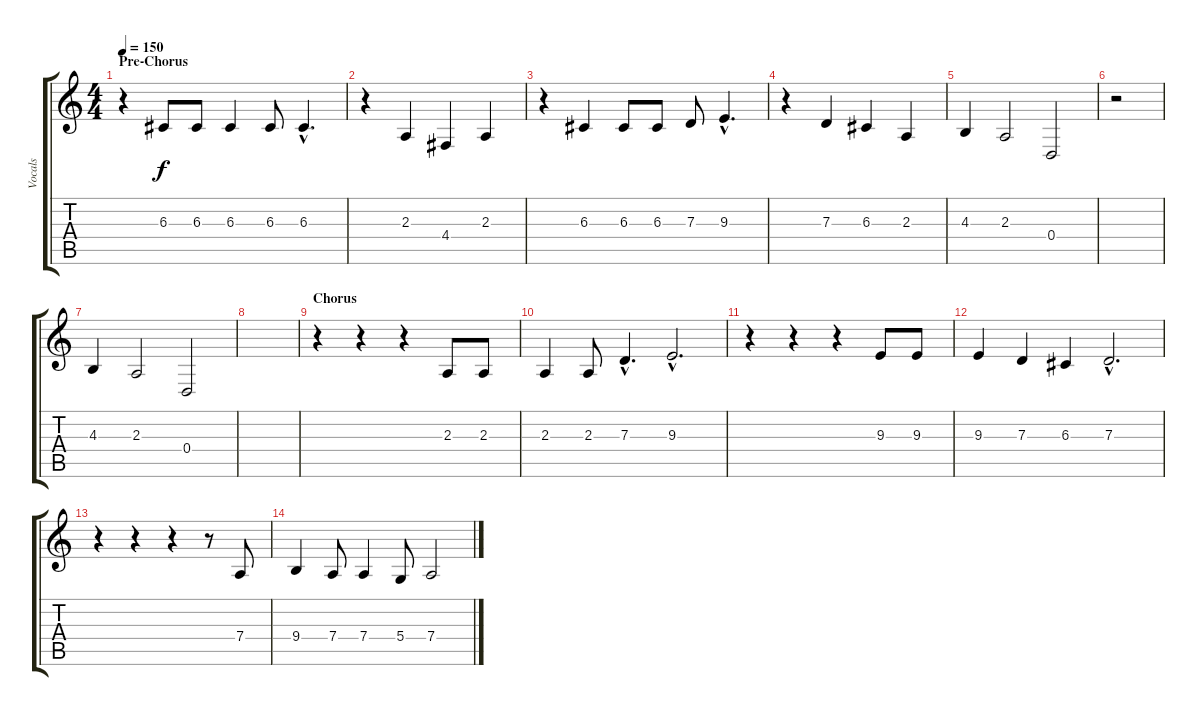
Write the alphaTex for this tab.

\track ("Vocals" "Vocals") {instrument clarinet}
\staff {score tabs}
\tuning (E4 B3 G3 D3 A2 E2) {hide}
\ts (4 4)
\section ("" "Pre-Chorus")
\tempo 150
\clef g2
\ks c
r.4{dy f} 6.3.8 6.3.8 6.3.4 6.3.8 6.3{hac}.4{d} |
r.4 2.3.4 4.4.4 2.3.4 |
r.4 6.3.4 6.3.8 6.3.8 7.3.8 9.3{hac}.4{d} |
r.4 7.3.4 6.3.4 2.3.4 |
4.3.4 2.3.2 0.4.2 |
r.2 |
4.3.4 2.3.2 0.4.2 |
|
\section ("" "Chorus")
r.4 r.4 r.4 2.3.8 2.3.8 |
2.3.4 2.3.8 7.3{hac}.4{d} 9.3{hac}.2{d} |
r.4 r.4 r.4 9.3.8 9.3.8 |
9.3.4 7.3.4 6.3.4 7.3{hac}.2{d} |
r.4 r.4 r.4 r.8 7.4.8 |
9.4.4 7.4.8 7.4.4 5.4.8 7.4.2
